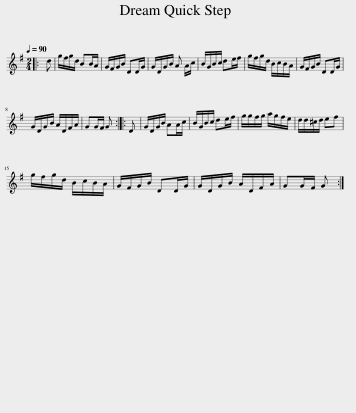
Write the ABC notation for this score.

X:1
L:1/8
Q:1/4=90
M:2/4
I:linebreak $
K:none
V:1 treble transpose="8 "
V:1
[K:G]|: d | g/f/g/d/ BB/A/ | G/F/G/B/ DD/G/ | G/D/G/B/ A A/c/ | B/G/B/c/ de/f/ | %5
 g/f/g/d/ B/c/B/A/ | G/F/G/B/ DD/G/ |$ G/D/G/B/ A/D/F/A/ | GG/F/ G :: D | %10
 G/D/G/B/ AA/c/ | B/G/B/c/ de/f/ | g/g/f/g/ a/g/f/e/ | d/d/^c/d/ ef |$ g/f/g/d/ B/c/B/A/ | %15
 G/F/G/B/ DD/G/ | G/D/G/B/ A/D/F/A/ | GG/F/ G :| %18
